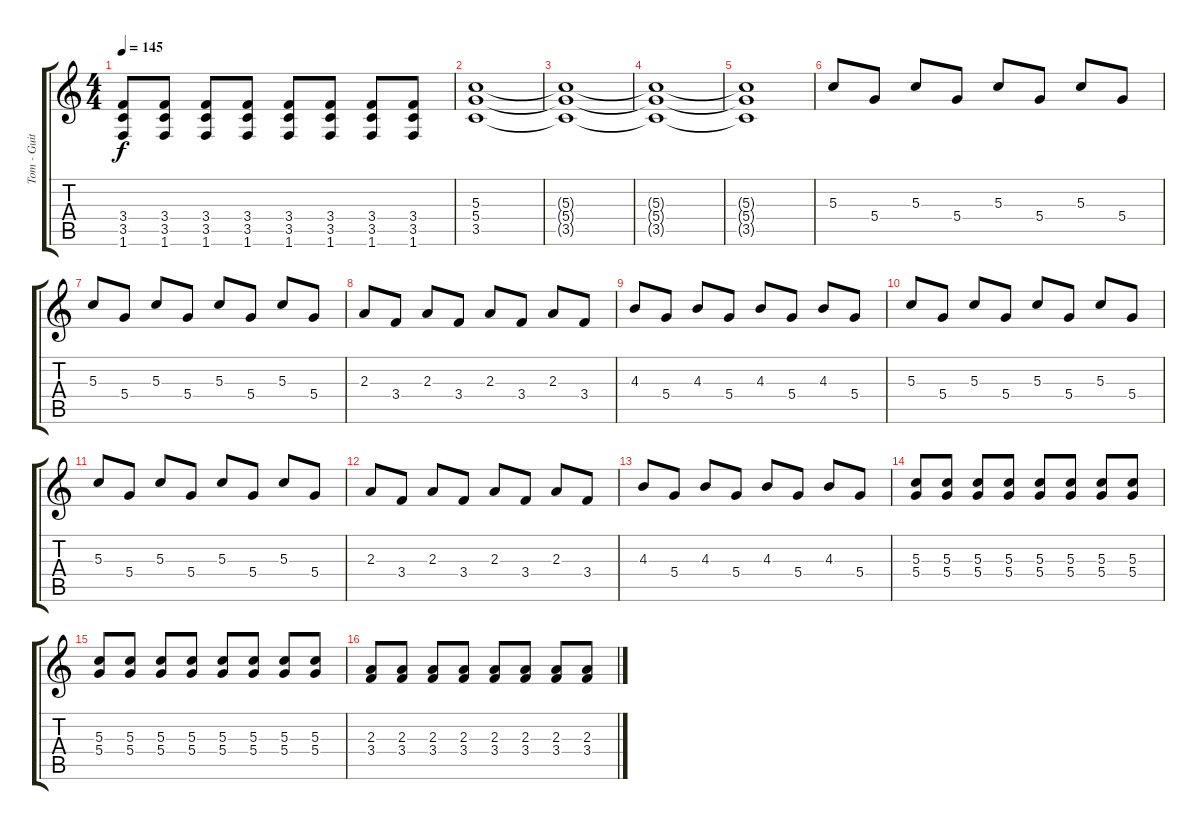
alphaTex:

\track ("Tom - Guitar 1" "Tom - Guit") {instrument distortionguitar}
\staff {score tabs}
\tuning (E4 B3 G3 D3 A2 E2) {hide}
\ts (4 4)
\tempo 145
\clef g2
\ks c
(3.4 3.5 1.6).8{dy f} (3.4 3.5 1.6).8 (3.4 3.5 1.6).8 (3.4 3.5 1.6).8 (3.4 3.5 1.6).8 (3.4 3.5 1.6).8 (3.4 3.5 1.6).8 (3.4 3.5 1.6).8 |
(5.3 5.4 3.5).1 |
(5.3{t} 5.4{t} 3.5{t}).1 |
(5.3{t} 5.4{t} 3.5{t}).1 |
(5.3{t} 5.4{t} 3.5{t}).1 |
5.3.8 5.4.8 5.3.8 5.4.8 5.3.8 5.4.8 5.3.8 5.4.8 |
5.3.8 5.4.8 5.3.8 5.4.8 5.3.8 5.4.8 5.3.8 5.4.8 |
2.3.8 3.4.8 2.3.8 3.4.8 2.3.8 3.4.8 2.3.8 3.4.8 |
4.3.8 5.4.8 4.3.8 5.4.8 4.3.8 5.4.8 4.3.8 5.4.8 |
5.3.8 5.4.8 5.3.8 5.4.8 5.3.8 5.4.8 5.3.8 5.4.8 |
5.3.8 5.4.8 5.3.8 5.4.8 5.3.8 5.4.8 5.3.8 5.4.8 |
2.3.8 3.4.8 2.3.8 3.4.8 2.3.8 3.4.8 2.3.8 3.4.8 |
4.3.8 5.4.8 4.3.8 5.4.8 4.3.8 5.4.8 4.3.8 5.4.8 |
(5.3 5.4).8 (5.3 5.4).8 (5.3 5.4).8 (5.3 5.4).8 (5.3 5.4).8 (5.3 5.4).8 (5.3 5.4).8 (5.3 5.4).8 |
(5.3 5.4).8 (5.3 5.4).8 (5.3 5.4).8 (5.3 5.4).8 (5.3 5.4).8 (5.3 5.4).8 (5.3 5.4).8 (5.3 5.4).8 |
(2.3 3.4).8 (2.3 3.4).8 (2.3 3.4).8 (2.3 3.4).8 (2.3 3.4).8 (2.3 3.4).8 (2.3 3.4).8 (2.3 3.4).8
